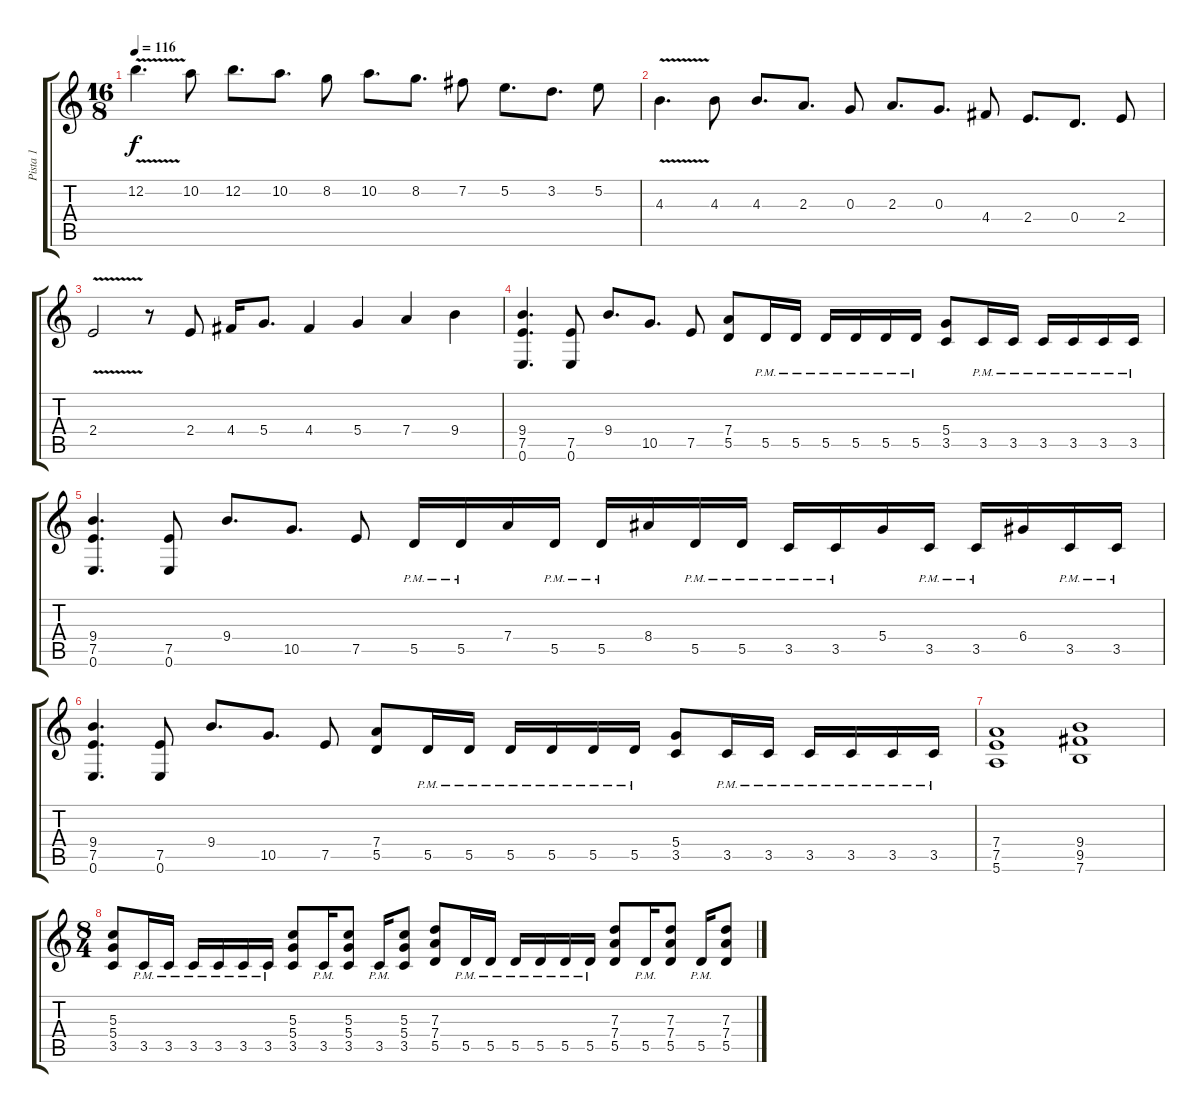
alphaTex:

\track ("Pista 1" "Pista 1") {instrument overdrivenguitar}
\staff {score tabs}
\tuning (E4 B3 G3 D3 A2 E2) {hide}
\ts (16 8)
\tempo 116
\clef g2
\ks c
12.2{v}.4{d dy f} 10.2.8 12.2.8{d} 10.2.8{d} 8.2.8 10.2.8{d} 8.2.8{d} 7.2.8 5.2.8{d} 3.2.8{d} 5.2.8 |
4.3{v}.4{d} 4.3.8 4.3.8{d} 2.3.8{d} 0.3.8 2.3.8{d} 0.3.8{d} 4.4.8 2.4.8{d} 0.4.8{d} 2.4.8 |
2.4{v}.2 r.8 2.4.8 4.4.16 5.4.8{d} 4.4.4 5.4.4 7.4.4 9.4.4 |
(9.4 7.5 0.6).4{d} (7.5 0.6).8 9.4.8{d} 10.5.8{d} 7.5.8 (7.4 5.5).8 5.5{pm}.16 5.5{pm}.16 5.5{pm}.16 5.5{pm}.16 5.5{pm}.16 5.5{pm}.16 (5.4 3.5).8 3.5{pm}.16 3.5{pm}.16 3.5{pm}.16 3.5{pm}.16 3.5{pm}.16 3.5{pm}.16 |
(9.4 7.5 0.6).4{d} (7.5 0.6).8 9.4.8{d} 10.5.8{d} 7.5.8 5.5{pm}.16 5.5{pm}.16 7.4.16 5.5{pm}.16 5.5{pm}.16 8.4.16 5.5{pm}.16 5.5{pm}.16 3.5{pm}.16 3.5{pm}.16 5.4.16 3.5{pm}.16 3.5{pm}.16 6.4.16 3.5{pm}.16 3.5{pm}.16 |
(9.4 7.5 0.6).4{d} (7.5 0.6).8 9.4.8{d} 10.5.8{d} 7.5.8 (7.4 5.5).8 5.5{pm}.16 5.5{pm}.16 5.5{pm}.16 5.5{pm}.16 5.5{pm}.16 5.5{pm}.16 (5.4 3.5).8 3.5{pm}.16 3.5{pm}.16 3.5{pm}.16 3.5{pm}.16 3.5{pm}.16 3.5{pm}.16 |
(7.4 7.5 5.6).1 (9.4 9.5 7.6).1 |
\ts (8 4)
(5.3 5.4 3.5).8 3.5{pm}.16 3.5{pm}.16 3.5{pm}.16 3.5{pm}.16 3.5{pm}.16 3.5{pm}.16 (5.3 5.4 3.5).8 3.5{pm}.16 (5.3 5.4 3.5).8 3.5{pm}.16 (5.3 5.4 3.5).8 (7.3 7.4 5.5).8 5.5{pm}.16 5.5{pm}.16 5.5{pm}.16 5.5{pm}.16 5.5{pm}.16 5.5{pm}.16 (7.3 7.4 5.5).8 5.5{pm}.16 (7.3 7.4 5.5).8 5.5{pm}.16 (7.3 7.4 5.5).8
